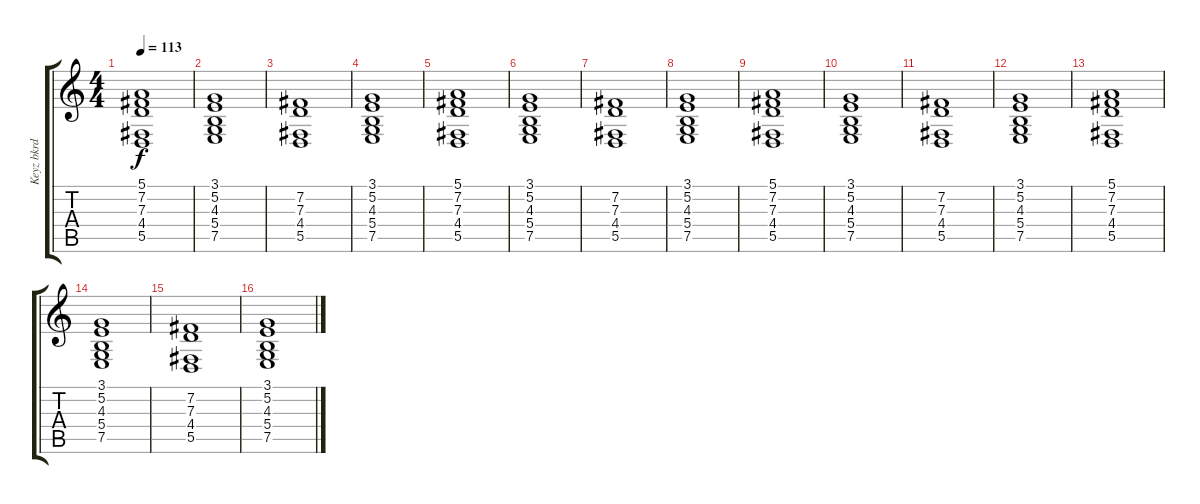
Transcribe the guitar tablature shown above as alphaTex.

\track ("Keyz bkrd" "Keyz bkrd") {instrument stringensemble1}
\staff {score tabs}
\tuning (E4 B3 G3 D3 A2 E2) {hide}
\ts (4 4)
\tempo 113
\clef g2
\ks c
(5.1 7.2 7.3 4.4 5.5).1{dy f} |
(3.1 5.2 4.3 5.4 7.5).1 |
(7.2 7.3 4.4 5.5).1 |
(3.1 5.2 4.3 5.4 7.5).1 |
(5.1 7.2 7.3 4.4 5.5).1 |
(3.1 5.2 4.3 5.4 7.5).1 |
(7.2 7.3 4.4 5.5).1 |
(3.1 5.2 4.3 5.4 7.5).1 |
(5.1 7.2 7.3 4.4 5.5).1 |
(3.1 5.2 4.3 5.4 7.5).1 |
(7.2 7.3 4.4 5.5).1 |
(3.1 5.2 4.3 5.4 7.5).1 |
(5.1 7.2 7.3 4.4 5.5).1 |
(3.1 5.2 4.3 5.4 7.5).1 |
(7.2 7.3 4.4 5.5).1 |
(3.1 5.2 4.3 5.4 7.5).1
